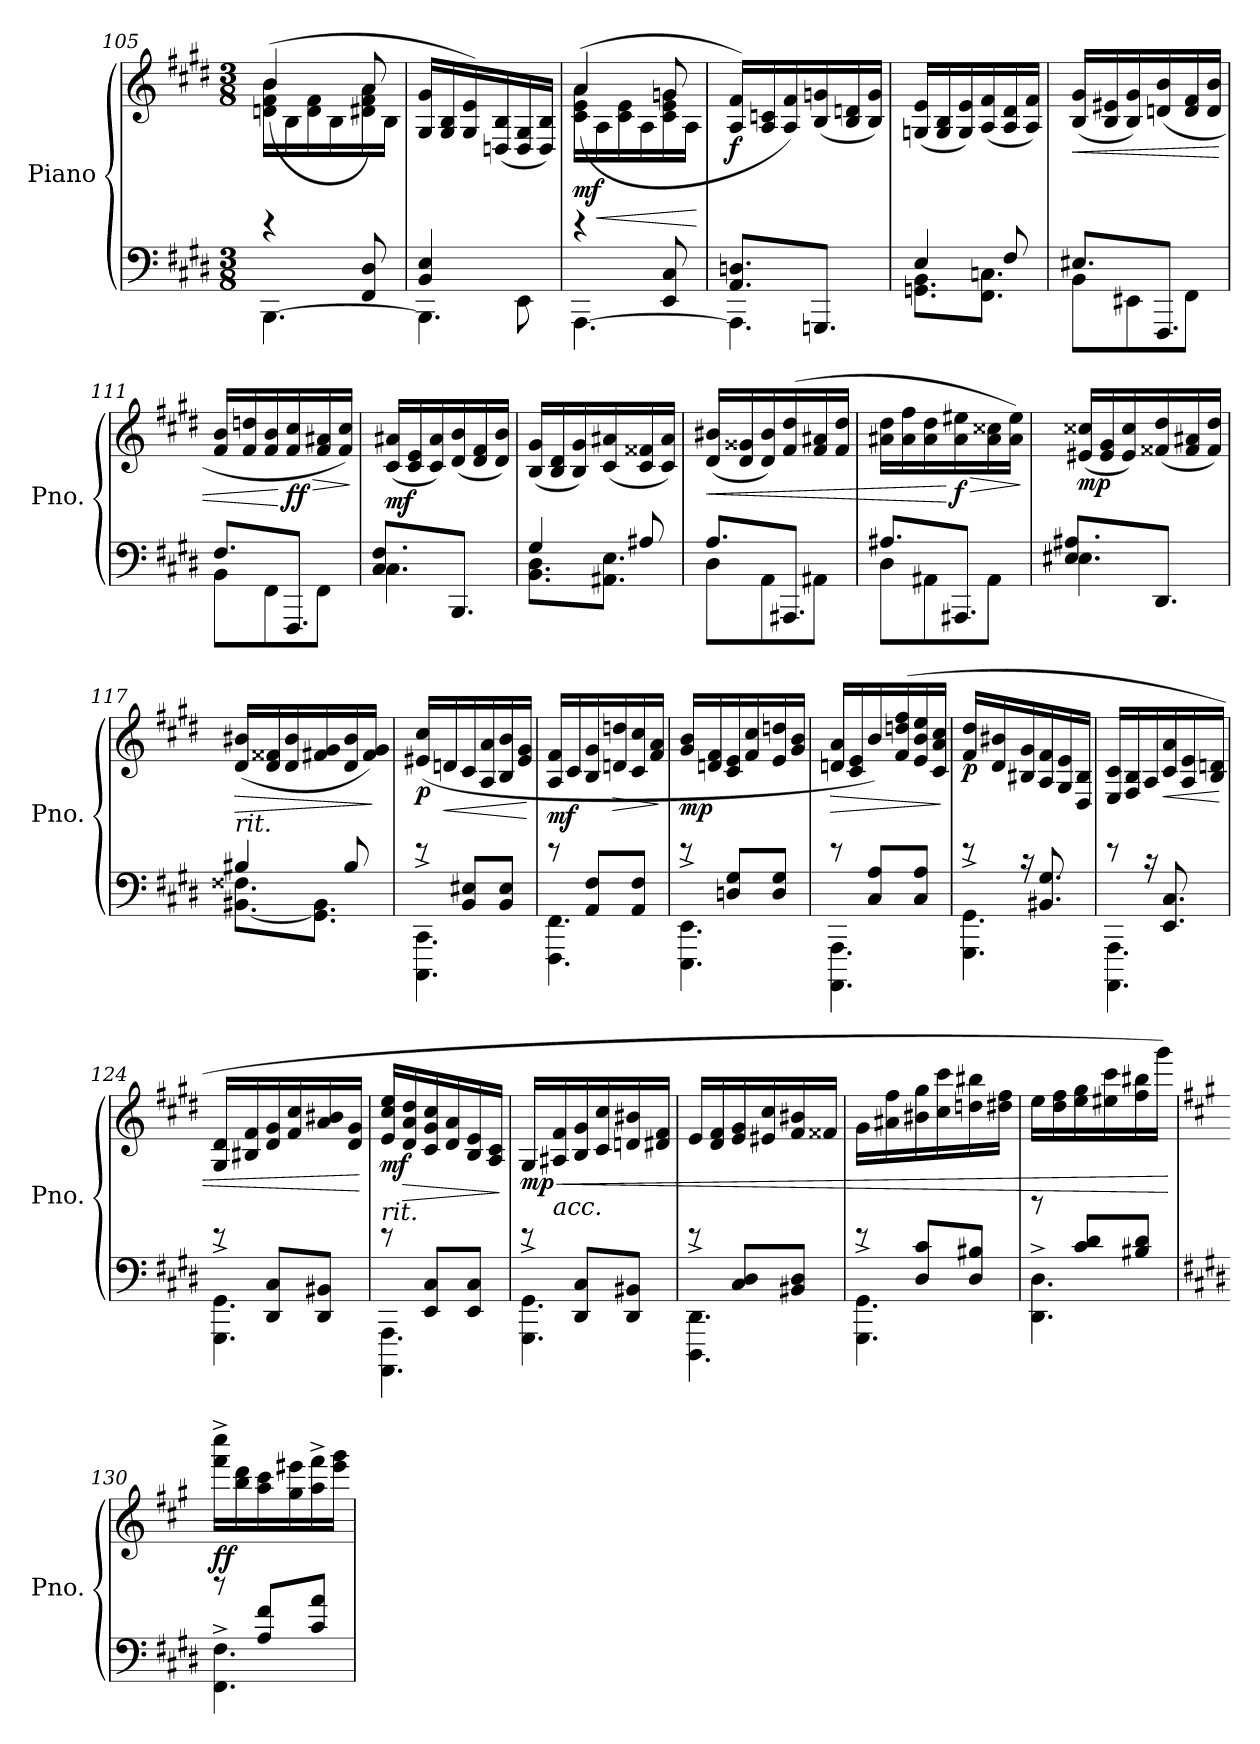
**kern	**kern	**dynam
*part1	*part1	*part1
*staff2	*staff1	*staff1/2
*I"Piano	*	*
*I'Pno.	*	*
!!LO:LB:g=z
*clefF4	*clefG2	*
*k[f#c#g#d#]	*k[f#c#g#d#]	*
*M3/8	*M3/8	*
=105	=105	=105
*^	*^	*
[4.BBB\	4re	(<16dn\ 16f#\ 16b\LL	(>4b/	.
.	.	16B\	.	.
.	.	16d\ 16f#\	.	.
.	.	16B\	.	.
.	8FF#/ 8D#/	16d#X\ 16f#\ 16a\	8a/)	.
.	.	16B\JJ	.	.
*	*	*v	*v	*
=106	=106	=106	=106
4.BBB\]	4BB/ 4E/	16G#/ 16g#/LL	.
.	.	16G#/ 16B/	.
.	.	16G#/ 16e/)	.
.	.	(<16Dn/ 16B/	.
.	8EE\	16D/ 16G#/	.
.	.	16D/ 16B/JJ)	.
=107	=107	=107	=107
*	*	*^	*
!	!	!	!	!LO:DY:b
[4.AAA\	4re	(<16c#\ 16e\ 16a\LL	(>4a/	mf
!	!	!	!	!LO:HP:b
.	.	16A\	.	<
.	.	16c#\ 16e\	.	.
.	.	16A\	.	.
.	8EE/ 8C#/	16c#\ 16e\ 16gn\	8g/	.
.	.	16A\JJ	.	.
*v	*v	*	*	*
*	*v	*v	*
.	.	[
=108	=108	=108
*^	*	*
!	!	!	!LO:DY:b
4.AAA\]	8.AA/ 8.Dn/L	16A/ 16f#/LL)	f
.	.	16A/ 16cn/	.
.	.	16A/ 16f#/)	.
.	8.GGGn/J	(<16B/ 16gn/	.
.	.	16B/ 16dn/	.
.	.	16B/ 16g/JJ)	.
=109	=109	=109	=109
4E/	8.GGn\ 8.BB\L	(<16Gn/ 16e/LL	.
.	.	16G/ 16B/	.
.	.	16G/ 16e/)	.
.	8.FF#\ 8.Cn\J	(<16A/ 16f#/	.
8F#/	.	16A/ 16d#/	.
.	.	16A/ 16f#/JJ)	.
!!LO:LB:g=z
=110	=110	=110	=110
!	!	!	!LO:HP:b
8.E#X/L	8BB\L	(<16B/ 16g#/LL	<
.	.	16B/ 16e#X/	.
.	8EE#X\	16B/ 16g#/)	.
8.FFF#/J	.	(<16dn/ 16b/	.
.	8FF#\J	16d/ 16f#/	.
.	.	16d/ 16b/JJ	.
=111	=111	=111	=111
8.F#/L	8BB\L	16f#/ 16b/LL	.
.	.	16f#/ 16ddn/	.
.	8FF#\	16f#/ 16b/	.
!	!	!	!LO:HP:n=1:b
!	!	!	!LO:DY:n=1:b
8.FFF#/J	.	16f#/ 16cc#/	[ > ff
.	8FF#\J	16f#/ 16a#X/	.
.	.	16f#/ 16cc#/JJ)	.
*v	*v	*	*
.	.	]
=112	=112	=112
*^	*	*
!	!	!	!LO:DY:b
4.C#\	8.C#/ 8.F#/L	(<16c#/ 16a#X/LL	mf
.	.	16c#/ 16e/	.
.	.	16c#/ 16a#/)	.
.	8.BBB/J	(<16d#/ 16b/	.
.	.	16d#/ 16f#/	.
.	.	16d#/ 16b/JJ)	.
=113	=113	=113	=113
4G#/	8.BB\ 8.D#\L	(<16B/ 16g#/LL	.
.	.	16B/ 16d#/	.
.	.	16B/ 16g#/)	.
.	8.AA#X\ 8.E\J	(<16c#/ 16a#X/	.
8A#X/	.	16c#/ 16f##X/	.
.	.	16c#/ 16a#/JJ)	.
=114	=114	=114	=114
!	!	!	!LO:HP:b
8.A/L	8D#\L	(<16d#/ 16b#X/LL	<
.	.	16d#/ 16g##X/	.
.	8AA\	16d#/ 16b#/)	.
8.AAA#X/J	.	(>16f#/ 16dd#/	.
.	8AA#X\J	16f#/ 16a#X/	.
.	.	16f#/ 16dd#/JJ	.
!!LO:LB:g=z
=115	=115	=115	=115
8.A#X/L	8D#\L	16a#X\ 16dd#\LL	.
.	.	16a#\ 16ff#\	.
.	8AA#X\	16a#\ 16dd#\	.
!	!	!	!LO:HP:n=1:b
!	!	!	!LO:DY:n=1:b
8.AAA#X/J	.	16a#\ 16ee#X\	[ > f
.	8AA#\J	16a#\ 16cc##X\	.
.	.	16a#\ 16ee#\JJ)	.
*v	*v	*	*
.	.	]
=116	=116	=116
*^	*	*
!	!	!	!LO:DY:b
4.E#X\	8.E#/ 8.A#X/L	(<16e#X/ 16cc##X/LL	mp
.	.	16e#/ 16g#/	.
.	.	16e#/ 16cc##/)	.
.	8.DD#/J	(<16f##X/ 16dd#/	.
*	*	*MM130	*
.	.	16f##/ 16a#X/	.
.	.	16f##/ 16dd#/JJ)	.
=117	=117	=117	=117
!	!	!LO:TX:b:i:t=rit.	!
!	!	!	!LO:HP:b
4B#X/	[8.BB#X\ 8.F##X\L	(<16d#/ 16b#X/LL	>
*	*	*MM120	*
.	.	16d#/ 16f##X/	.
*	*	*MM100	*
.	.	16d#/ 16b#/	.
*	*	*MM80	*
.	8.GG#\ 8.BB#\]J	16f#X/ 16g#/	.
*	*	*MM60	*
8B#/	.	16d#/ 16b#/	.
*	*	*MM40	*
.	.	16f#/ 16g#/JJ)	.
*v	*v	*	*
.	.	]
=118	=118	=118
*	*MM80	*
*^	*	*
!	!	!	!LO:DY:b
4.CCC#\^ 4.CC#\^	8re	(>16e#X/ 16cc#/LL	p
*	*	*MM100	*
!	!	!	!LO:HP:b
.	.	16dn/	<
.	8BB/ 8E#X/L	16c#/	.
.	.	16A/ 16a/	.
.	8BB/ 8E#/J	16B/ 16b/	.
.	.	16e#/ 16g#/JJ	.
*v	*v	*	*
.	.	[
=119	=119	=119
*^	*	*
!	!	!	!LO:DY:b
4.FFF#\ 4.FF#\	8re	16A/ 16f#/LL	mf
.	.	16c#/	.
.	8AA/ 8F#/L	16B/ 16g#/	.
!	!	!	!LO:HP:b
.	.	16dn/ 16ddn/	>
.	8AA/ 8F#/J	16c#/ 16cc#/	.
.	.	16f#/ 16a/JJ	.
*v	*v	*	*
.	.	]
!!LO:PB:g=z
=120	=120	=120
*^	*	*
!	!	!	!LO:DY:b
4.EEE\^ 4.EE\^	8re	16g#/ 16b/LL	mp
.	.	16dn/ 16f#/	.
.	8Dn/ 8G#/L	16c#/ 16e/	.
.	.	16f#/ 16cc#/	.
.	8D/ 8G#/J	16e/ 16ddn/	.
.	.	16g#/ 16b/JJ	.
=121	=121	=121	=121
!	!	!	!LO:HP:b
4.AAAA\ 4.AAA\	8re	16dn/ 16a/LL	>
.	.	16c#/ 16e/	.
.	8C#/ 8A/L	16b/)	.
.	.	(>16f#/ 16ddn/ 16ff#/	.
.	8C#/ 8A/J	16e/ 16b/ 16ee/	.
.	.	16c#/ 16a/ 16cc#/JJ	.
*v	*v	*	*
.	.	]
=122	=122	=122
*	*MM80	*
*^	*	*
!	!	!	!LO:DY:b
4.GGG#\^ 4.GG#\^	8re	16f#/ 16dd#/LL	p
*	*	*MM100	*
.	.	16d#/ 16b#X/	.
.	16rc	16B#X/ 16g#/	.
.	8.BB#X/ 8.G#/	16A/ 16f#/	.
.	.	16G#/ 16e/	.
.	.	16D#/ 16B#/JJ	.
=123	=123	=123	=123
4.AAAA\ 4.AAA\	8re	16E/ 16c#/LL	.
.	.	16F#/ 16B/	.
.	16rc	16A/	.
!	!	!	!LO:HP:b
.	8.EE/ 8.C#/	16c#/ 16a/	<
.	.	16A/ 16e/	.
.	.	16B/ 16dn/JJ	.
=124	=124	=124	=124
4.GGG#\^ 4.GG#\^	8re	16G#/ 16d#/LL	.
.	.	16B#X/ 16f#/	.
.	8DD#/ 8C#/L	16d#/ 16g#/	.
.	.	16f#/ 16cc#/	.
.	8DD#/ 8BB#X/J	16a/ 16b#X/	.
*	*	*MM80	*
.	.	16d#/ 16g#/JJ	.
*v	*v	*	*
.	.	[
=125	=125	=125
*	*MM65	*
*^	*	*
!	!	!LO:TX:b:i:t=rit.	!
!	!	!	!LO:DY:b
4.AAAA\ 4.AAA\	8re	16e/ 16cc#/ 16ee/LL	mf
!	!	!	!LO:HP:b
.	.	16d#/ 16a/ 16dd#/	>
.	8EE/ 8C#/L	16c#/ 16g#/ 16cc#/	.
*	*	*MM55	*
.	.	16d#/ 16a/	.
*	*	*MM40	*
.	8EE/ 8C#/J	16B/ 16e/	.
.	.	16A/ 16c#/JJ	.
*v	*v	*	*
.	.	]
!!LO:LB:g=z
=126	=126	=126
*^	*	*
!	!	!	!LO:HP:b
!	!	!	!LO:DY:n=1:b
4.GGG#\^ 4.GG#\^	8re	16G#/LL	< mp
*	*	*MM60	*
!	!	!LO:TX:b:i:t=acc.	!
.	.	16A#X/ 16f#/	.
*	*	*MM80	*
.	8DD#/ 8C#/L	16B/ 16g#/	.
.	.	16c#/ 16cc#/	.
.	8DD#/ 8BB#X/J	16dn/ 16b#X/	.
.	.	16d#X/ 16f#/JJ	.
=127	=127	=127	=127
4.DDD#\^ 4.DD#\^	8re	16e/LL	.
*	*	*MM90	*
.	.	16d#/ 16f#/	.
.	8C#/ 8D#/L	16e/ 16g#/	.
*	*	*MM100	*
.	.	16e#X/ 16cc#/	.
.	8BB#X/ 8D#/J	16f#/ 16b#X/	.
.	.	16f##X/JJ	.
=128	=128	=128	=128
*	*	*MM110	*
4.GGG#\^ 4.GG#\^	8re	16g#\LL	.
.	.	16a#X\ 16ff#\	.
*	*	*MM120	*
.	8D#/ 8c#/L	16b#X\ 16gg#\	.
.	.	16cc#\ 16ccc#\	.
*	*	*MM130	*
.	8D#/ 8B#X/J	16ddn\ 16bb#X\	.
.	.	16dd#X\ 16ff#\JJ	.
=129	=129	=129	=129
4.DD#\^ 4.D#\^	8rdd	16ee\LL	.
*	*	*MM150	*
.	.	16dd#\ 16ff#\	.
.	8c#/ 8d#/L	16ee\ 16gg#\	.
.	.	16ee#X\ 16ccc#\	.
.	8B#X/ 8d#/J	16ff#\ 16bb#X\	.
.	.	16ggg#\JJ)	.
*v	*v	*	*
.	.	[
=130	=130	=130
*	*k[f#c#g#]	*
*^	*	*
!	!	!	!LO:DY:b
4.FF#\^ 4.F#\^	8rdd	16fff#\^ 16cccc#\^LL	ff
.	.	16bb\ 16ddd\	.
.	8A/ 8f#/L	16aa\ 16ccc#\	.
.	.	16gg#\ 16eee#X\	.
.	8c#/ 8a/J	16aa\^ 16fff#\^	.
.	.	16eee#\ 16ggg#\JJ	.
*v	*v	*	*
=	=	=
*-	*-	*-
